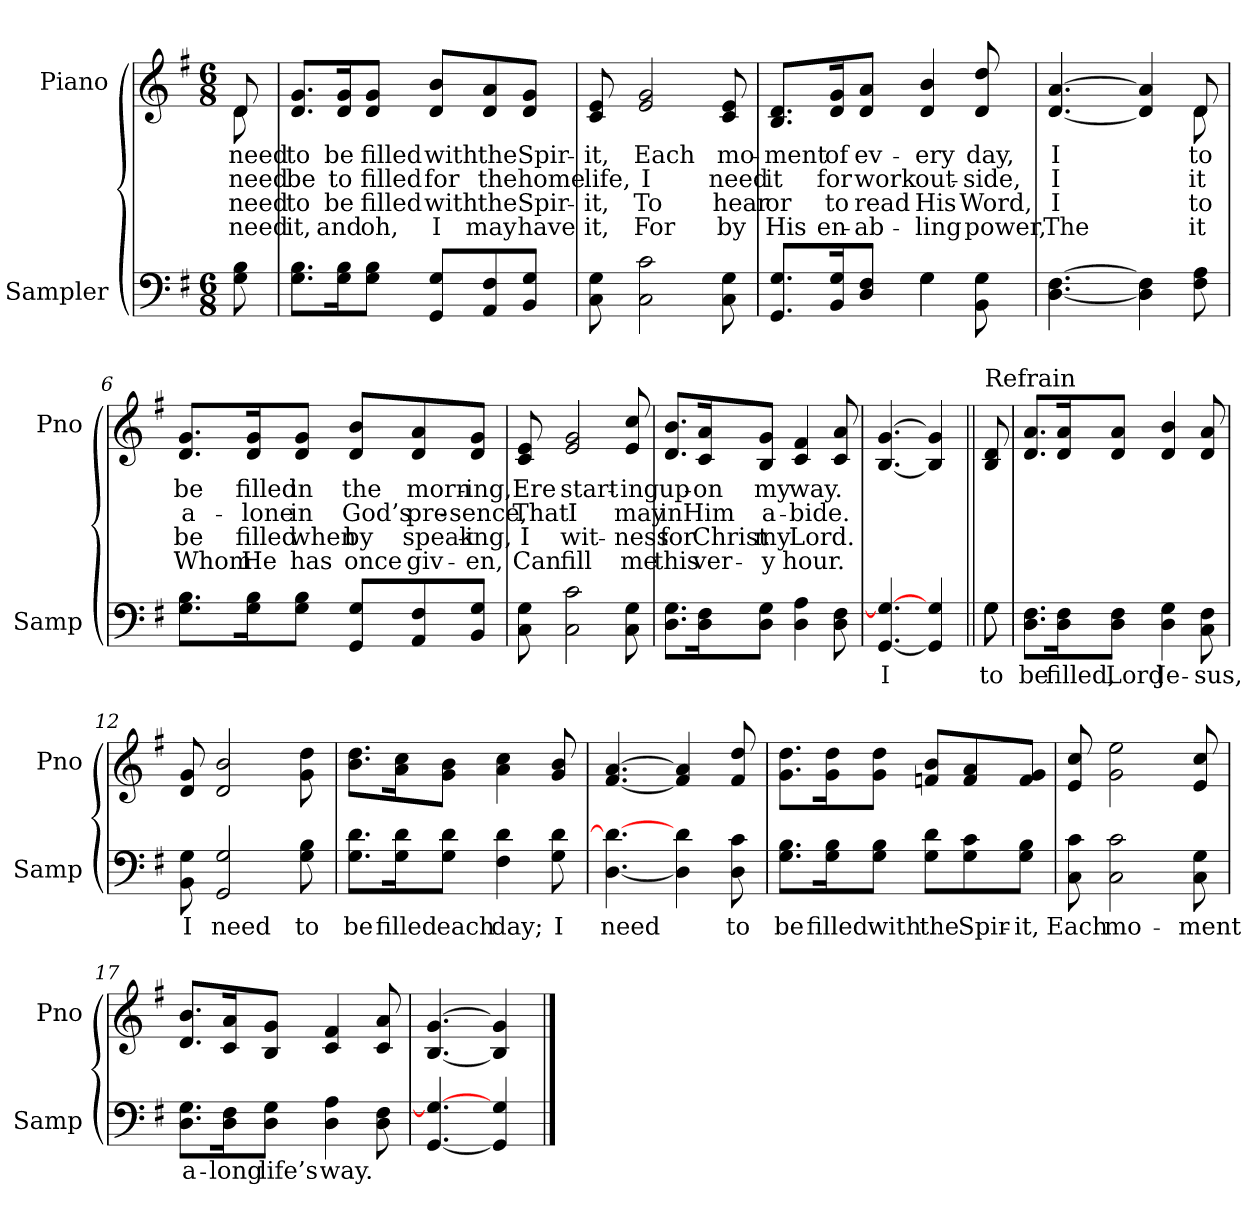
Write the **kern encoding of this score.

**kern	**text	**kern	**text	**text	**text	**text
*part2	*part2	*part1	*part1	*part1	*part1	*part1
*staff2	*staff2	*staff1	*staff1	*staff1	*staff1	*staff1
*I"Sampler	*	*I"Piano	*	*	*	*
*I'Samp	*	*I'Pno	*	*	*	*
*clefF4	*	*clefG2	*	*	*	*
*k[f#]	*	*k[f#]	*	*	*	*
*G:	*	*G:	*	*	*	*
*M6/8	*	*M6/8	*	*	*	*
=1	=1	=1	=1	=1	=1	=1
*	*	*^	*	*	*	*
8G 8B	.	8d/	8d	need	need	need	need
*	*	*v	*v	*	*	*	*
=2	=2	=2	=2	=2	=2	=2
8.G\ 8.B\L	.	8.d/ 8.g/L	to	be	to	it,
16G\ 16B\K	.	16d/ 16g/K	be	to	be	and
8G\ 8B\J	.	8d/ 8g/J	filled	filled	filled	oh,
8GG/ 8G/L	.	8d/ 8b/L	with	for	with	I
8AA/ 8F#/	.	8d/ 8a/	the	the	the	may
8BB/ 8G/J	.	8d/ 8g/J	Spir-	home	Spir-	have
=3	=3	=3	=3	=3	=3	=3
8C 8G	.	8c 8e	-it,	life,	-it,	it,
2C 2c	.	2e 2g	Each	I	To	For
8C 8G	.	8c 8e	mo-	need	hear	by
=4	=4	=4	=4	=4	=4	=4
*^	*	*	*	*	*	*
8.GG/ 8.G/L	4.ryy	.	8.B/ 8.d/L	-ment	it	or	His
16BB/ 16G/K	.	.	16d/ 16g/K	of	for	to	en-
8D/ 8F#/J	.	.	8d/ 8a/J	ev-	work	read	-ab-
4G\	4G	.	4d 4b	-ery	out-	His	-ling
8BB 8G	8ryy	.	8d 8dd	day,	-side,	Word,	power,
*v	*v	*	*	*	*	*	*
=5	=5	=5	=5	=5	=5	=5
*	*	*^	*	*	*	*
[4.D [4.F#	.	[4.d [4.a	8ryy	I	I	I	The
*	*	*v	*v	*	*	*	*
4D] 4F#]	.	4d] 4a]	.	.	.	.
*	*	*^	*	*	*	*
8F# 8A	.	8d/	8d	to	it	to	-it
*	*	*v	*v	*	*	*	*
=6	=6	=6	=6	=6	=6	=6
8.G\ 8.B\L	.	8.d/ 8.g/L	be	a-	be	Whom
16G\ 16B\K	.	16d/ 16g/K	filled	-lone	filled	He
8G\ 8B\J	.	8d/ 8g/J	in	in	when	has
8GG/ 8G/L	.	8d/ 8b/L	the	God’s	by	once
8AA/ 8F#/	.	8d/ 8a/	morn-	pre-	speak-	giv-
8BB/ 8G/J	.	8d/ 8g/J	-ing,	-sence,	-ing,	-en,
=7	=7	=7	=7	=7	=7	=7
8C 8G	.	8c 8e	Ere	That	I	Can
2C 2c	.	2e 2g	start-	I	wit-	fill
8C 8G	.	8e 8cc	-ing	may	-ness	me
=8	=8	=8	=8	=8	=8	=8
8.D\ 8.G\L	.	8.d/ 8.b/L	up-	in	for	this
16D\ 16F#\K	.	16c/ 16a/K	-on	Him	Christ	ver-
8D\ 8G\J	.	8B/ 8g/J	my	a-	my	-y
4D 4A	.	4c 4f#	way.	-bide.	Lord.	hour.
8D 8F#	.	8c 8a	.	.	.	.
=9	=9	=9	=9	=9	=9	=9
[4.GG 4.G_	I	[4.B [4.g	.	.	.	.
4GG] 4G	.	4B] 4g]	.	.	.	.
=10||	=10||	=10||	=10||	=10||	=10||	=10||
*^	*	*	*	*	*	*
!	!	!	!LO:TX:t=Refrain	!	!	!	!
8G\	8G	to	8B 8d	.	.	.	.
*v	*v	*	*	*	*	*	*
=11	=11	=11	=11	=11	=11	=11
8.D\ 8.F#\L	be	8.d/ 8.a/L	.	.	.	.
16D\ 16F#\K	filled,	16d/ 16a/K	.	.	.	.
8D\ 8F#\J	Lord	8d/ 8a/J	.	.	.	.
4D 4G	Je-	4d 4b	.	.	.	.
8C 8F#	-sus,	8d 8a	.	.	.	.
=12	=12	=12	=12	=12	=12	=12
8BB 8G	I	8d 8g	.	.	.	.
2GG 2G	need	2d 2b	.	.	.	.
8G 8B	to	8g 8dd	.	.	.	.
=13	=13	=13	=13	=13	=13	=13
8.G\ 8.d\L	be	8.b\ 8.dd\L	.	.	.	.
16G\ 16d\K	filled	16a\ 16cc\K	.	.	.	.
8G\ 8d\J	each	8g\ 8b\J	.	.	.	.
4F# 4d	day;	4a 4cc	.	.	.	.
8G 8d	I	8g 8b	.	.	.	.
=14	=14	=14	=14	=14	=14	=14
[4.D 4.d_	need	[4.f# [4.a	.	.	.	.
4D] 4d	.	4f#] 4a]	.	.	.	.
8D 8c	to	8f# 8dd	.	.	.	.
=15	=15	=15	=15	=15	=15	=15
8.G\ 8.B\L	be	8.g\ 8.dd\L	.	.	.	.
16G\ 16B\K	filled	16g\ 16dd\K	.	.	.	.
8G\ 8B\J	with	8g\ 8dd\J	.	.	.	.
8G\ 8d\L	the	8fn/ 8b/L	.	.	.	.
8G\ 8c\	Spir-	8f/ 8a/	.	.	.	.
8G\ 8B\J	-it,	8f/ 8g/J	.	.	.	.
=16	=16	=16	=16	=16	=16	=16
8C 8c	Each	8e 8cc	.	.	.	.
2C 2c	mo-	2g 2ee	.	.	.	.
8C 8G	-ment	8e 8cc	.	.	.	.
=17	=17	=17	=17	=17	=17	=17
8.D\ 8.G\L	a-	8.d/ 8.b/L	.	.	.	.
16D\ 16F#\K	-long	16c/ 16a/K	.	.	.	.
8D\ 8G\J	life’s	8B/ 8g/J	.	.	.	.
4D 4A	way.	4c 4f#	.	.	.	.
8D 8F#	.	8c 8a	.	.	.	.
=18	=18	=18	=18	=18	=18	=18
[4.GG 4.G_	.	[4.B [4.g	.	.	.	.
4GG] 4G	.	4B] 4g]	.	.	.	.
==	==	==	==	==	==	==
*-	*-	*-	*-	*-	*-	*-
